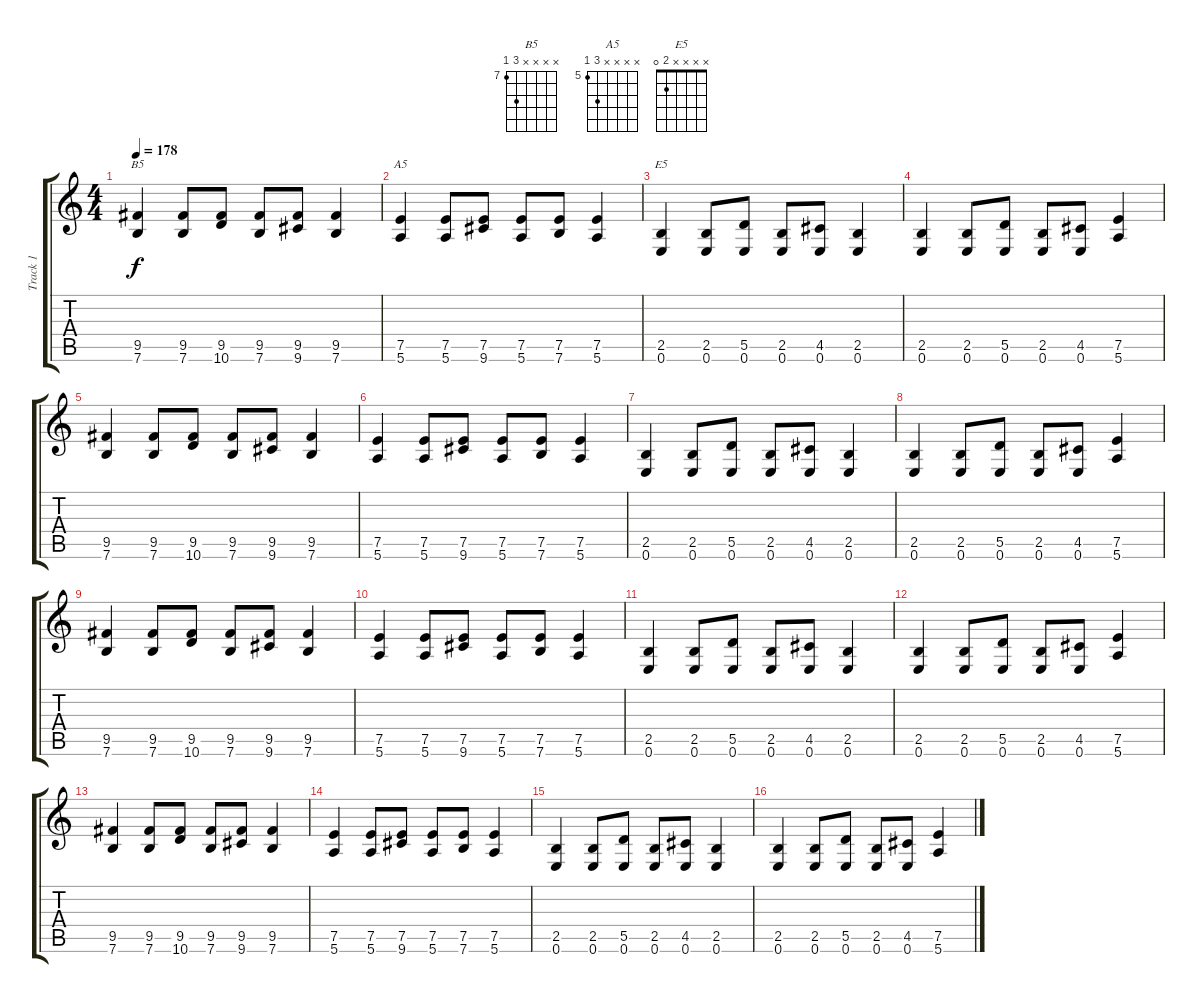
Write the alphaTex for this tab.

\track ("Track 1" "Track 1") {instrument distortionguitar}
\staff {score tabs}
\tuning (E4 B3 G3 D3 A2 E2) {hide}
\chord ("B5" x x x x 9 7) {firstfret 7}
\chord ("A5" x x x x 7 5) {firstfret 5}
\chord ("E5" x x x x 2 0)
\ts (4 4)
\tempo 178
\clef g2
\ks c
(9.5 7.6).4{ch "B5" dy f} (9.5 7.6).8 (9.5 10.6).8 (9.5 7.6).8 (9.5 9.6).8 (9.5 7.6).4 |
(7.5 5.6).4{ch "A5"} (7.5 5.6).8 (7.5 9.6).8 (7.5 5.6).8 (7.5 7.6).8 (7.5 5.6).4 |
(2.5 0.6).4{ch "E5"} (2.5 0.6).8 (5.5 0.6).8 (2.5 0.6).8 (4.5 0.6).8 (2.5 0.6).4 |
(2.5 0.6).4 (2.5 0.6).8 (5.5 0.6).8 (2.5 0.6).8 (4.5 0.6).8 (7.5 5.6).4 |
(9.5 7.6).4 (9.5 7.6).8 (9.5 10.6).8 (9.5 7.6).8 (9.5 9.6).8 (9.5 7.6).4 |
(7.5 5.6).4 (7.5 5.6).8 (7.5 9.6).8 (7.5 5.6).8 (7.5 7.6).8 (7.5 5.6).4 |
(2.5 0.6).4 (2.5 0.6).8 (5.5 0.6).8 (2.5 0.6).8 (4.5 0.6).8 (2.5 0.6).4 |
(2.5 0.6).4 (2.5 0.6).8 (5.5 0.6).8 (2.5 0.6).8 (4.5 0.6).8 (7.5 5.6).4 |
(9.5 7.6).4 (9.5 7.6).8 (9.5 10.6).8 (9.5 7.6).8 (9.5 9.6).8 (9.5 7.6).4 |
(7.5 5.6).4 (7.5 5.6).8 (7.5 9.6).8 (7.5 5.6).8 (7.5 7.6).8 (7.5 5.6).4 |
(2.5 0.6).4 (2.5 0.6).8 (5.5 0.6).8 (2.5 0.6).8 (4.5 0.6).8 (2.5 0.6).4 |
(2.5 0.6).4 (2.5 0.6).8 (5.5 0.6).8 (2.5 0.6).8 (4.5 0.6).8 (7.5 5.6).4 |
(9.5 7.6).4 (9.5 7.6).8 (9.5 10.6).8 (9.5 7.6).8 (9.5 9.6).8 (9.5 7.6).4 |
(7.5 5.6).4 (7.5 5.6).8 (7.5 9.6).8 (7.5 5.6).8 (7.5 7.6).8 (7.5 5.6).4 |
(2.5 0.6).4 (2.5 0.6).8 (5.5 0.6).8 (2.5 0.6).8 (4.5 0.6).8 (2.5 0.6).4 |
(2.5 0.6).4 (2.5 0.6).8 (5.5 0.6).8 (2.5 0.6).8 (4.5 0.6).8 (7.5 5.6).4
